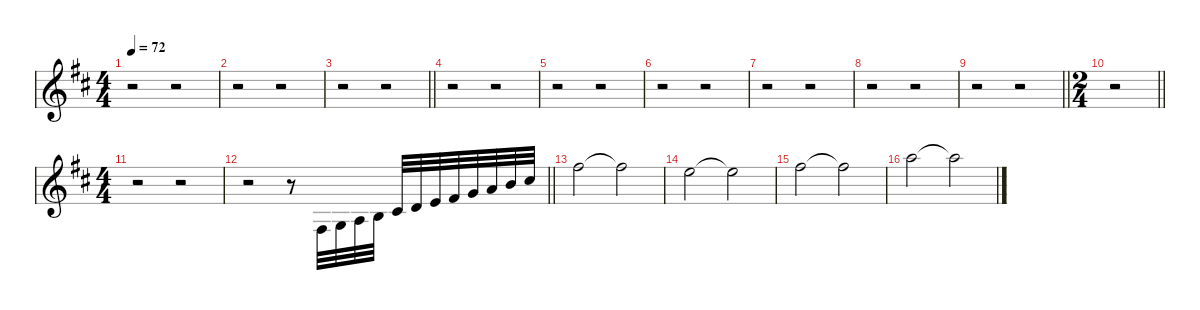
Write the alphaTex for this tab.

\defaultSystemsLayout 4
\hideDynamics
\bracketExtendMode nobrackets
\singleTrackTrackNamePolicy hidden
\multiTrackTrackNamePolicy hidden
\otherSystemsTrackNameOrientation horizontal
\track ("Sax" "sax.") {instrument tenorsax}
\staff {score}
\tuning (E4 B3 G3 D3 A2 E2)
\displaytranspose 14
\ts (4 4)
\tempo 72
\clef g2
\ks d
r.2{dy f beam Down} r.2{beam Down} |
r.2{beam Down} r.2{beam Down} |
\barLineRight lightlight
r.2{beam Down} r.2{beam Down} |
r.2{beam Down} r.2{beam Down} |
r.2{beam Down} r.2{beam Down} |
r.2{beam Down} r.2{beam Down} |
r.2{beam Down} r.2{beam Down} |
r.2{beam Down} r.2{beam Down} |
\barLineRight lightlight
r.2{beam Down} r.2{beam Down} |
\ts (2 4)
\beaming (8 2 2)
\barLineRight lightlight
r.2{beam Down} |
\ts (4 4)
\beaming (8 2 2 2 2)
r.2{beam Down} r.2{beam Down} |
\barLineRight lightlight
r.2{beam Down} r.8{beam Down} 0.6{acc #}.32{dy mf beam Up} 1.6{acc forcenatural}.32{dy f beam Up} 3.6{acc forcenatural}.32{beam Up} 0.5{acc forcenatural}.32{beam Up} 2.5{acc #}.32{beam Up} 3.5{acc forcenatural}.32{beam Up} 0.4{acc forcenatural}.32{beam Up} 2.4{acc #}.32{beam Up} 3.4{acc forcenatural}.32{beam Up} 0.3{acc forcenatural}.32{beam Up} 2.3{acc forcenatural}.32{dy ff beam Up} 0.2{acc #}.32{beam Up} |
0.1{acc #}.2{beam Down} 0.1{t acc #}.2{beam Down} |
3.2{acc forcenatural}.2{dy f beam Down} 3.2{t acc forcenatural}.2{beam Down} |
0.1{acc #}.2{beam Down} 0.1{t acc #}.2{beam Down} |
3.1{acc forcenatural}.2{dy mf beam Down} 3.1{t acc forcenatural}.2{beam Down}
